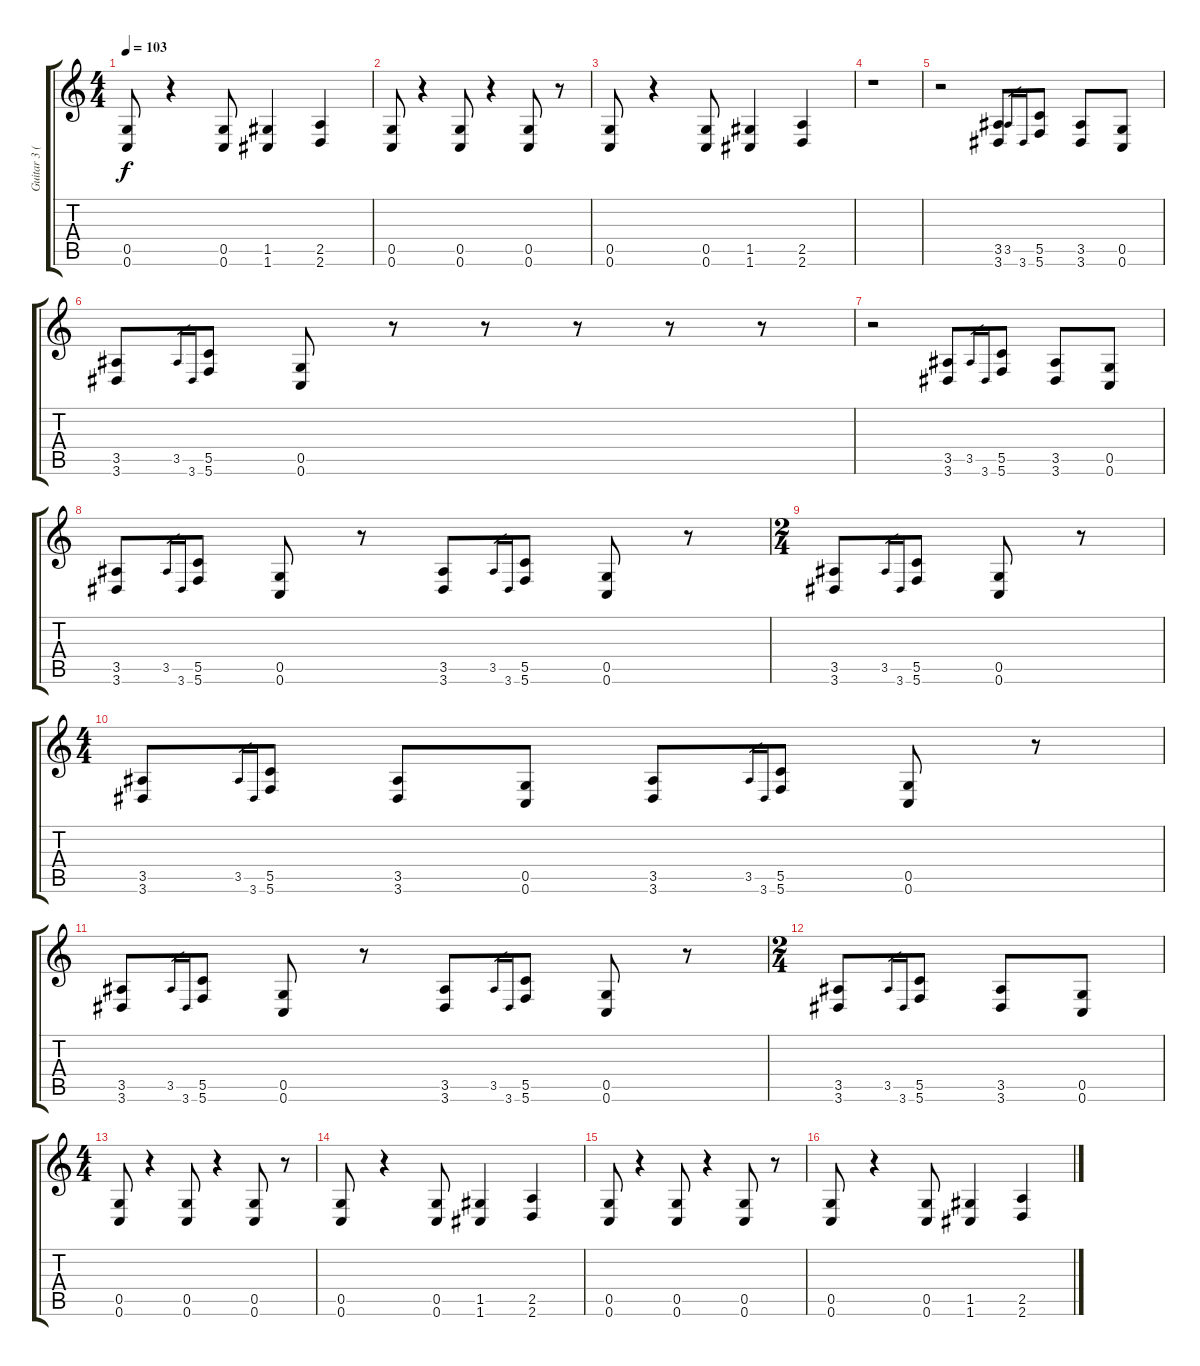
\track ("Guitar 3 (Kirk)" "Guitar 3 (") {instrument distortionguitar}
\staff {score tabs}
\tuning (D4 A3 F3 C3 G2 C2) {hide}
\ts (4 4)
\tempo 103
\clef g2
\ks c
(0.5 0.6).8{dy f} r.4 (0.5 0.6).8 (1.5 1.6).4 (2.5 2.6).4 |
(0.5 0.6).8 r.4 (0.5 0.6).8 r.4 (0.5 0.6).8 r.8 |
(0.5 0.6).8 r.4 (0.5 0.6).8 (1.5 1.6).4 (2.5 2.6).4 |
r.1 |
r.2 (3.5 3.6).8 3.5.16{gr} 3.6.16{gr} (5.5 5.6).8 (3.5 3.6).8 (0.5 0.6).8 |
(3.5 3.6).8 3.5.16{gr} 3.6.16{gr} (5.5 5.6).8 (0.5 0.6).8 r.8 r.8 r.8 r.8 r.8 |
r.2 (3.5 3.6).8 3.5.16{gr} 3.6.16{gr} (5.5 5.6).8 (3.5 3.6).8 (0.5 0.6).8 |
(3.5 3.6).8 3.5.16{gr} 3.6.16{gr} (5.5 5.6).8 (0.5 0.6).8 r.8 (3.5 3.6).8 3.5.16{gr} 3.6.16{gr} (5.5 5.6).8 (0.5 0.6).8 r.8 |
\ts (2 4)
(3.5 3.6).8 3.5.16{gr} 3.6.16{gr} (5.5 5.6).8 (0.5 0.6).8 r.8 |
\ts (4 4)
(3.5 3.6).8 3.5.16{gr} 3.6.16{gr} (5.5 5.6).8 (3.5 3.6).8 (0.5 0.6).8 (3.5 3.6).8 3.5.16{gr} 3.6.16{gr} (5.5 5.6).8 (0.5 0.6).8 r.8 |
(3.5 3.6).8 3.5.16{gr} 3.6.16{gr} (5.5 5.6).8 (0.5 0.6).8 r.8 (3.5 3.6).8 3.5.16{gr} 3.6.16{gr} (5.5 5.6).8 (0.5 0.6).8 r.8 |
\ts (2 4)
(3.5 3.6).8 3.5.16{gr} 3.6.16{gr} (5.5 5.6).8 (3.5 3.6).8 (0.5 0.6).8 |
\ts (4 4)
(0.5 0.6).8 r.4 (0.5 0.6).8 r.4 (0.5 0.6).8 r.8 |
(0.5 0.6).8 r.4 (0.5 0.6).8 (1.5 1.6).4 (2.5 2.6).4 |
(0.5 0.6).8 r.4 (0.5 0.6).8 r.4 (0.5 0.6).8 r.8 |
(0.5 0.6).8 r.4 (0.5 0.6).8 (1.5 1.6).4 (2.5 2.6).4
